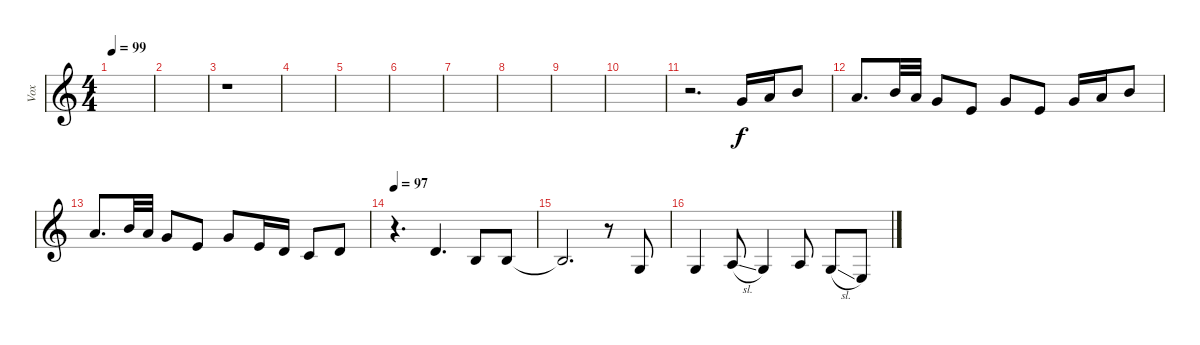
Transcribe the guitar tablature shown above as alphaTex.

\track ("Vox" "Vox") {instrument lead2sawtooth}
\staff {score}
\tuning (E4 C4 G3 C3 G2 C2) {hide}
\ts (4 4)
\tempo 99
\clef g2
\ks c
|
|
r.1 |
|
|
|
|
|
|
|
r.2{d} 12.3.16 14.3.16 16.3.8 |
14.3.8{d} 16.3.32 14.3.32 12.3.8 16.4.8 12.3.8 16.4.8 12.3.16 14.3.16 16.3.8 |
14.3.8{d} 16.3.32 14.3.32 12.3.8 16.4.8 12.3.8 16.4.16 14.4.16 12.4.8 14.4.8 |
\tempo 97
r.4{d} 7.3.4{d} 4.3.8 4.3.8 |
4.3{t}.2{d} r.8 0.3.8 |
0.3.4 2.3{sl}.8 0.3.4 2.3.8 7.4{sl}.8 4.4.8
